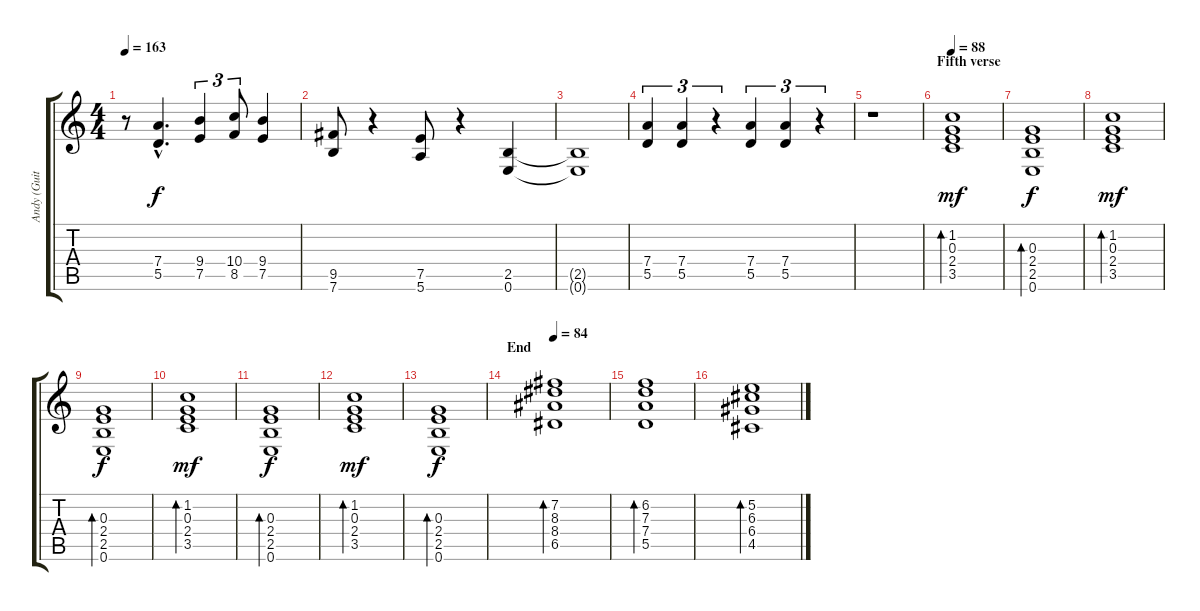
\track ("Andy (Guitar)" "Andy (Guit") {instrument distortionguitar}
\staff {score tabs}
\tuning (E4 B3 G3 D3 A2 E2) {hide}
\ts (4 4)
\tempo 163
\clef g2
\ks c
r.8{dy f} (7.4{hac} 5.5{hac}).4{d} (9.4 7.5).4{tu (3 2)} (10.4 8.5).8{tu (3 2)} (9.4 7.5).4 |
(9.5 7.6).8 r.4 (7.5 5.6).8 r.4 (2.5 0.6).4 |
(2.5{t} 0.6{t}).1 |
(7.4 5.5).4{tu (3 2)} (7.4 5.5).4{tu (3 2)} r.4{tu (3 2)} (7.4 5.5).4{tu (3 2)} (7.4 5.5).4{tu (3 2)} r.4{tu (3 2)} |
r.1 |
\section ("" "Fifth verse")
\tempo 88
(1.2 0.3 2.4 3.5).1{bd 60 dy mf} |
(0.3 2.4 2.5 0.6).1{bd 60 dy f} |
(1.2 0.3 2.4 3.5).1{bd 60 dy mf} |
(0.3 2.4 2.5 0.6).1{bd 60 dy f} |
(1.2 0.3 2.4 3.5).1{bd 60 dy mf} |
(0.3 2.4 2.5 0.6).1{bd 60 dy f} |
(1.2 0.3 2.4 3.5).1{bd 60 dy mf} |
(0.3 2.4 2.5 0.6).1{bd 60 dy f} |
\section ("" "End")
\tempo 84
(7.2 8.3 8.4 6.5).1{bd 60} |
(6.2 7.3 7.4 5.5).1{bd 60} |
(5.2 6.3 6.4 4.5).1{bd 60}
